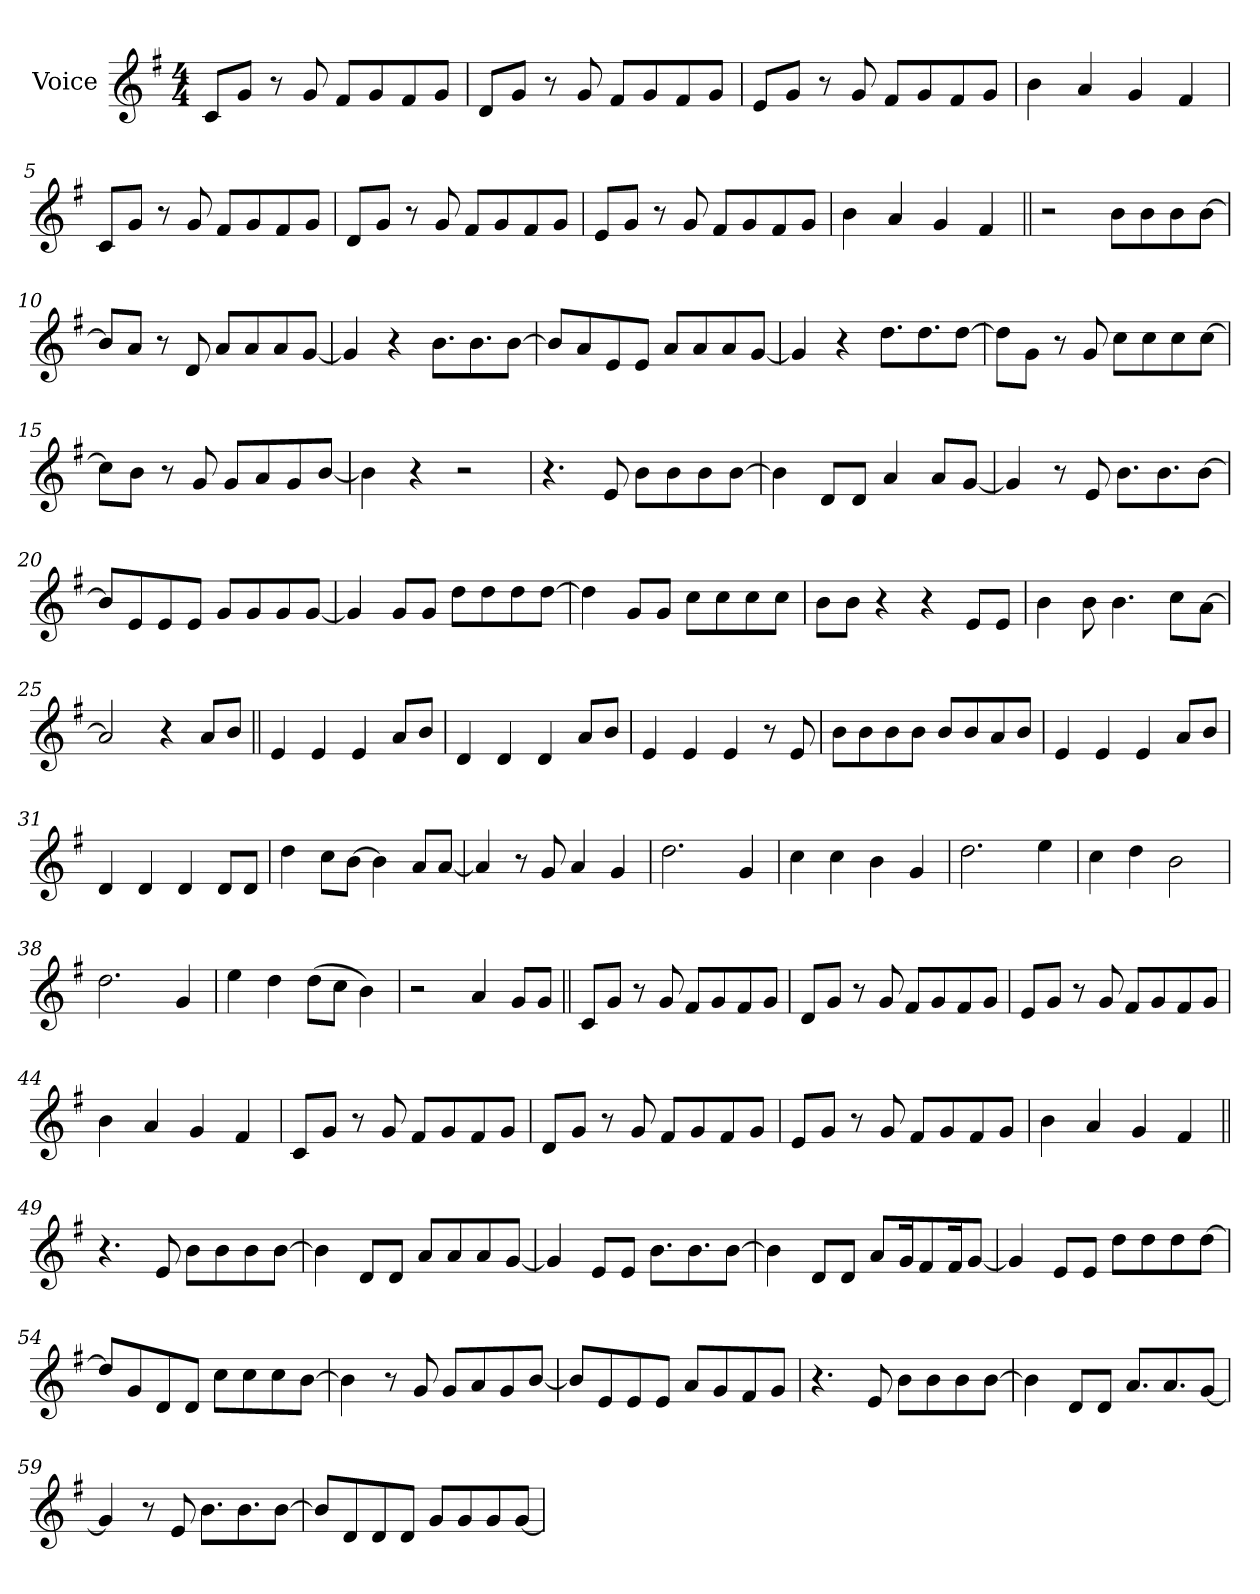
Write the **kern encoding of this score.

**kern
*part1
*staff1
*I"Voice
*I'Vc.
*clefG2
*k[f#]
*M4/4
*MM140
=1
8cL
8gJ
8r
8g
8f#L
8g
8f#
8gJ
=2
8dL
8gJ
8r
8g
8f#L
8g
8f#
8gJ
=3
8eL
8gJ
8r
8g
8f#L
8g
8f#
8gJ
=4
4b
4a
4g
4f#
=5
8cL
8gJ
8r
8g
8f#L
8g
8f#
8gJ
=6
8dL
8gJ
8r
8g
8f#L
8g
8f#
8gJ
=7
8eL
8gJ
8r
8g
8f#L
8g
8f#
8gJ
=8
4b
4a
4g
4f#
=9||
2r
8bL
8b
8b
[8bJ
=10
8bL]
8aJ
8r
8d
8aL
8a
8a
[8gJ
=11
4g]
4r
8.bL
8.b
[8bJ
=12
8bL]
8a
8e
8eJ
8aL
8a
8a
[8gJ
=13
4g]
4r
8.ddL
8.dd
[8ddJ
=14
8ddL]
8gJ
8r
8g
8ccL
8cc
8cc
[8ccJ
=15
8ccL]
8bJ
8r
8g
8gL
8a
8g
[8bJ
=16
4b]
4r
2r
=17
4.r
8e
8bL
8b
8b
[8bJ
=18
4b]
8dL
8dJ
4a
8aL
[8gJ
=19
4g]
8r
8e
8.bL
8.b
[8bJ
=20
8bL]
8e
8e
8eJ
8gL
8g
8g
[8gJ
=21
4g]
8gL
8gJ
8ddL
8dd
8dd
[8ddJ
=22
4dd]
8gL
8gJ
8ccL
8cc
8cc
8ccJ
=23
8bL
8bJ
4r
4r
8eL
8eJ
=24
4b
8b
4.b
8ccL
[8aJ
=25
2a]
4r
8aL
8bJ
=26||
4e
4e
4e
8aL
8bJ
=27
4d
4d
4d
8aL
8bJ
=28
4e
4e
4e
8r
8e
=29
8bL
8b
8b
8bJ
8bL
8b
8a
8bJ
=30
4e
4e
4e
8aL
8bJ
=31
4d
4d
4d
8dL
8dJ
=32
4dd
8ccL
[8bJ
4b]
8aL
[8aJ
=33
4a]
8r
8g
4a
4g
=34
2.dd
4g
=35
4cc
4cc
4b
4g
=36
2.dd
4ee
=37
4cc
4dd
2b
=38
2.dd
4g
=39
4ee
4dd
(8ddL
8ccJ
4b)
=40
2r
4a
8gL
8gJ
=41||
8cL
8gJ
8r
8g
8f#L
8g
8f#
8gJ
=42
8dL
8gJ
8r
8g
8f#L
8g
8f#
8gJ
=43
8eL
8gJ
8r
8g
8f#L
8g
8f#
8gJ
=44
4b
4a
4g
4f#
=45
8cL
8gJ
8r
8g
8f#L
8g
8f#
8gJ
=46
8dL
8gJ
8r
8g
8f#L
8g
8f#
8gJ
=47
8eL
8gJ
8r
8g
8f#L
8g
8f#
8gJ
=48
4b
4a
4g
4f#
=49||
4.r
8e
8bL
8b
8b
[8bJ
=50
4b]
8dL
8dJ
8aL
8a
8a
[8gJ
=51
4g]
8eL
8eJ
8.bL
8.b
[8bJ
=52
4b]
8dL
8dJ
8aL
16gK
8f#
16f#K
[8gJ
=53
4g]
8eL
8eJ
8ddL
8dd
8dd
[8ddJ
=54
8ddL]
8g
8d
8dJ
8ccL
8cc
8cc
[8bJ
=55
4b]
8r
8g
8gL
8a
8g
[8bJ
=56
8bL]
8e
8e
8eJ
8aL
8g
8f#
8gJ
=57
4.r
8e
8bL
8b
8b
[8bJ
=58
4b]
8dL
8dJ
8.aL
8.a
[8gJ
=59
4g]
8r
8e
8.bL
8.b
[8bJ
=60
8bL]
8d
8d
8dJ
8gL
8g
8g
[8gJ
=
*-
